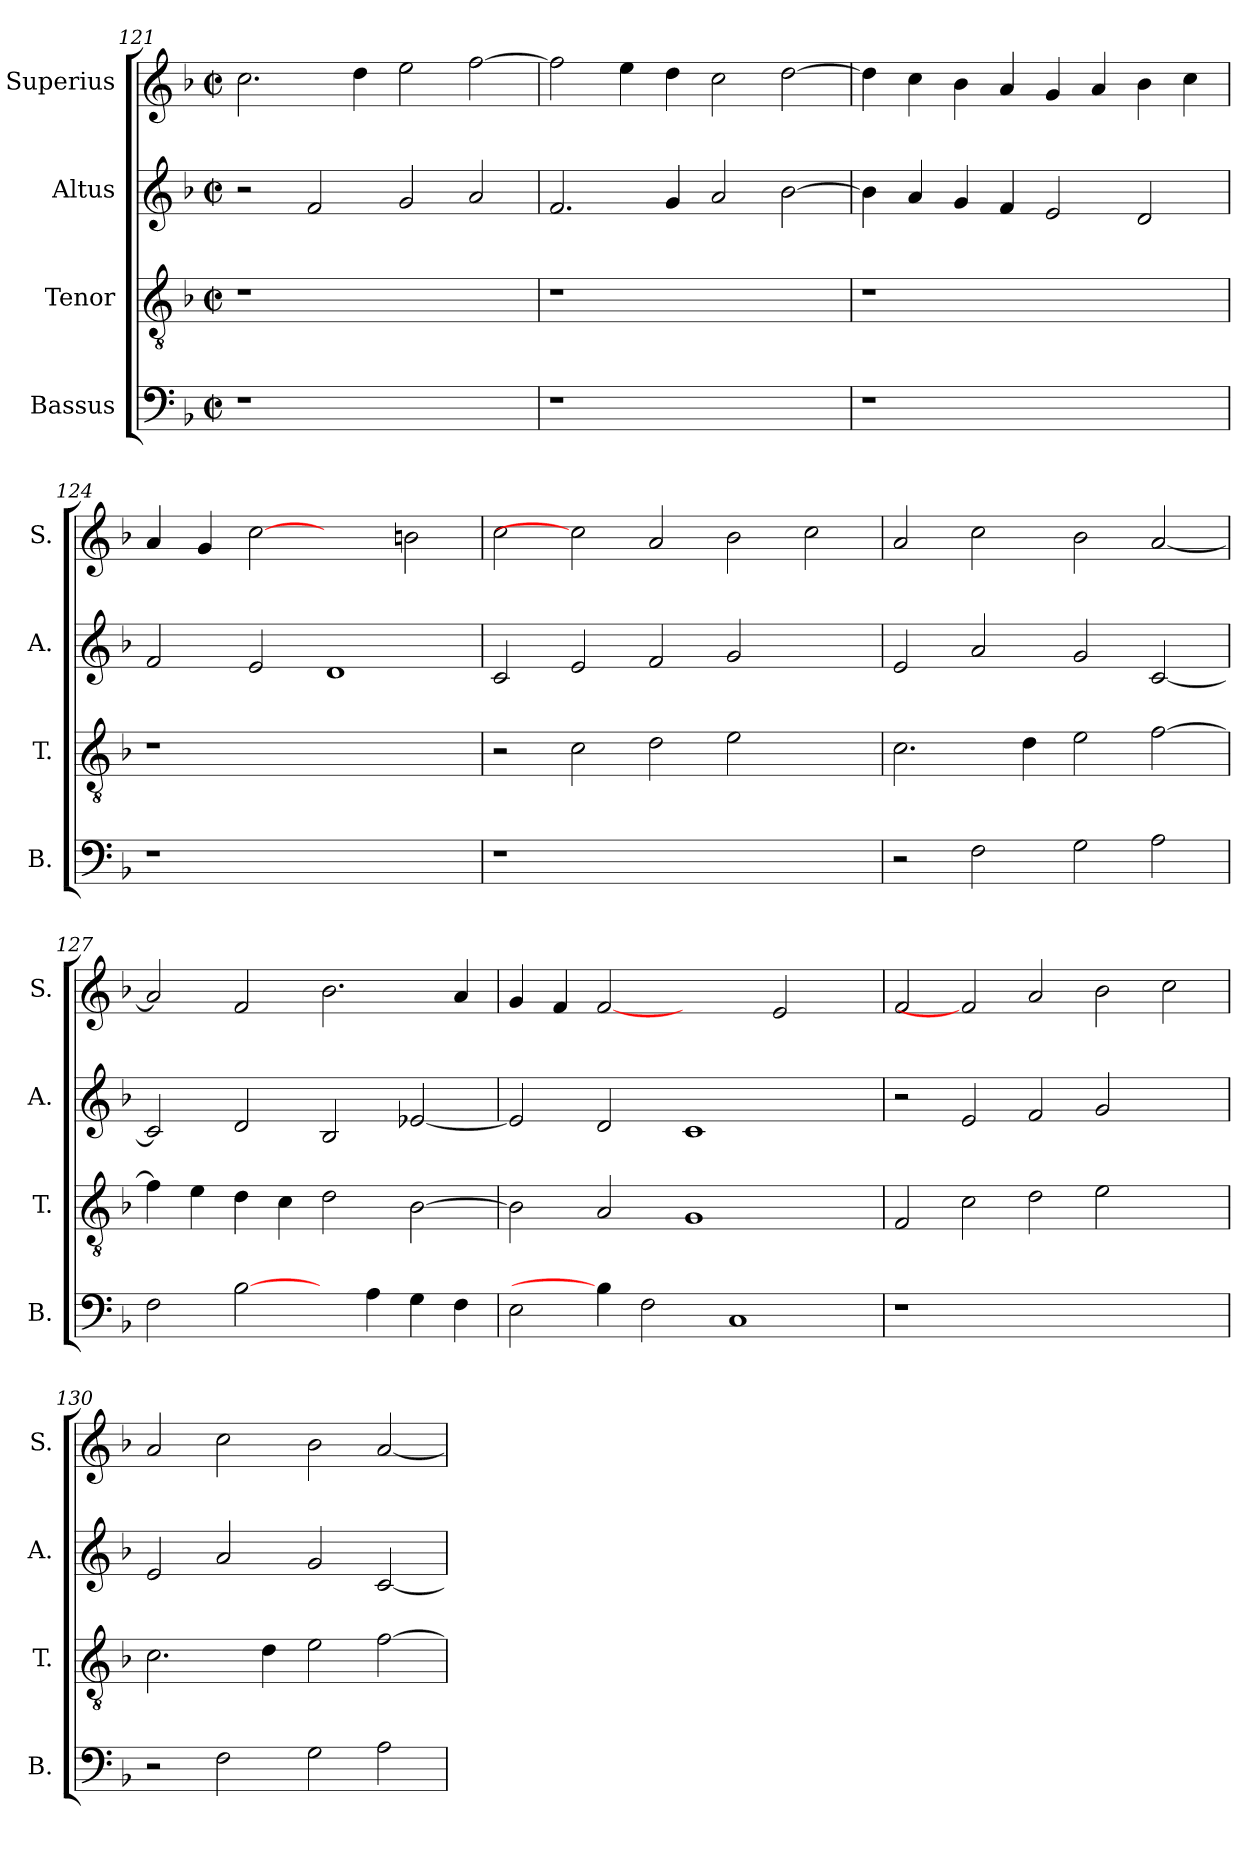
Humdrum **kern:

**kern	**kern	**kern	**kern
*part4	*part3	*part2	*part1
*staff4	*staff3	*staff2	*staff1
*I"Bassus	*I"Tenor	*I"Altus	*I"Superius
*I'B.	*I'T.	*I'A.	*I'S.
*clefF4	*clefGv2	*clefG2	*clefG2
*	*ITrd7c12	*	*
*k[b-]	*k[b-]	*k[b-]	*k[b-]
*F:	*F:	*F:	*F:
*M2/2	*M2/2	*M2/2	*M2/2
*met(c|)	*met(c|)	*met(c|)	*met(c|)
=121	=121	=121	=121
!LO:N:vis=1	!LO:N:vis=1	!	!
1r	1r	2r	2.cci\
.	.	2fi/	.
.	.	.	4ddi\
1ryy	1ryy	2gi/	2eei\
.	.	2ai/	[>2ffi\
=122	=122	=122	=122
!LO:N:vis=1	!LO:N:vis=1	!	!
1r	1r	2.fi/	2ffi\]
.	.	.	4eei\
.	.	4gi/	4ddi\
1ryy	1ryy	2ai/	2cci\
.	.	[>2b-i\	[>2ddi\
=123	=123	=123	=123
!LO:N:vis=1	!LO:N:vis=1	!	!
1r	1r	4b-i\]	4ddi\]
.	.	4ai/	4cci\
.	.	4gi/	4b-i\
.	.	4fi/	4ai/
1ryy	1ryy	2ei/	4gi/
.	.	.	4ai/
.	.	2di/	4b-i\
.	.	.	4cci\
=124	=124	=124	=124
!LO:N:vis=1	!LO:N:vis=1	!	!
1r	1r	2fi/	4ai/
.	.	.	4gi/
.	.	2ei/	[2cci
1ryy	1ryy	1di	2ryy
.	.	.	2bni\
!!LO:PB:g=z
=125	=125	=125	=125
!LO:N:vis=1	!	!	!
1r	2r	2ci/	2cci\
.	2Ci\	2ei/	2cci]
1.ryy	2Di\	2fi/	2ai/
.	2Ei\	2gi/	2b-i\
.	2ryy	2ryy	2cci\
=126	=126	=126	=126
2r	2.Ci\	2ei/	2ai/
2Fi\	.	2ai/	2cci\
.	4Di\	.	.
2Gi\	2Ei\	2gi/	2b-i\
2Ai\	[>2Fi\	[<2ci/	[<2ai/
=127	=127	=127	=127
2Fi\	4Fi\]	2ci/]	2ai/]
.	4Ei\	.	.
[2B-i\	4Di\	2di/	2fi/
.	4Ci\	.	.
4ryy	2Di\	2B-i/	2.b-i\
4Ai\	.	.	.
4Gi\	[>2BB-i\	[<2e-Xi/	.
4Fi\	.	.	4ai/
=128	=128	=128	=128
2Ei\	2BB-i\]	2e-i/]	4gi/
.	.	.	4fi/
4B-i\]	2AAi/	2di/	[2fi
2Fi\	.	.	.
.	1GGi	1ci	2ryy
1Ci	.	.	.
.	.	.	2ei/
.	4ryy	4ryy	4ryy
=129	=129	=129	=129
!LO:N:vis=1	!	!	!
1r	2FFi/	2r	2fi/
.	2Ci\	2ei/	2fi]
1.ryy	2Di\	2fi/	2ai/
.	2Ei\	2gi/	2b-i\
.	2ryy	2ryy	2cci\
!!LO:LB:g=z
=130	=130	=130	=130
2r	2.Ci\	2ei/	2ai/
2Fi\	.	2ai/	2cci\
.	4Di\	.	.
2Gi\	2Ei\	2gi/	2b-i\
2Ai\	[>2Fi\	[<2ci/	[<2ai/
=	=	=	=
*-	*-	*-	*-
